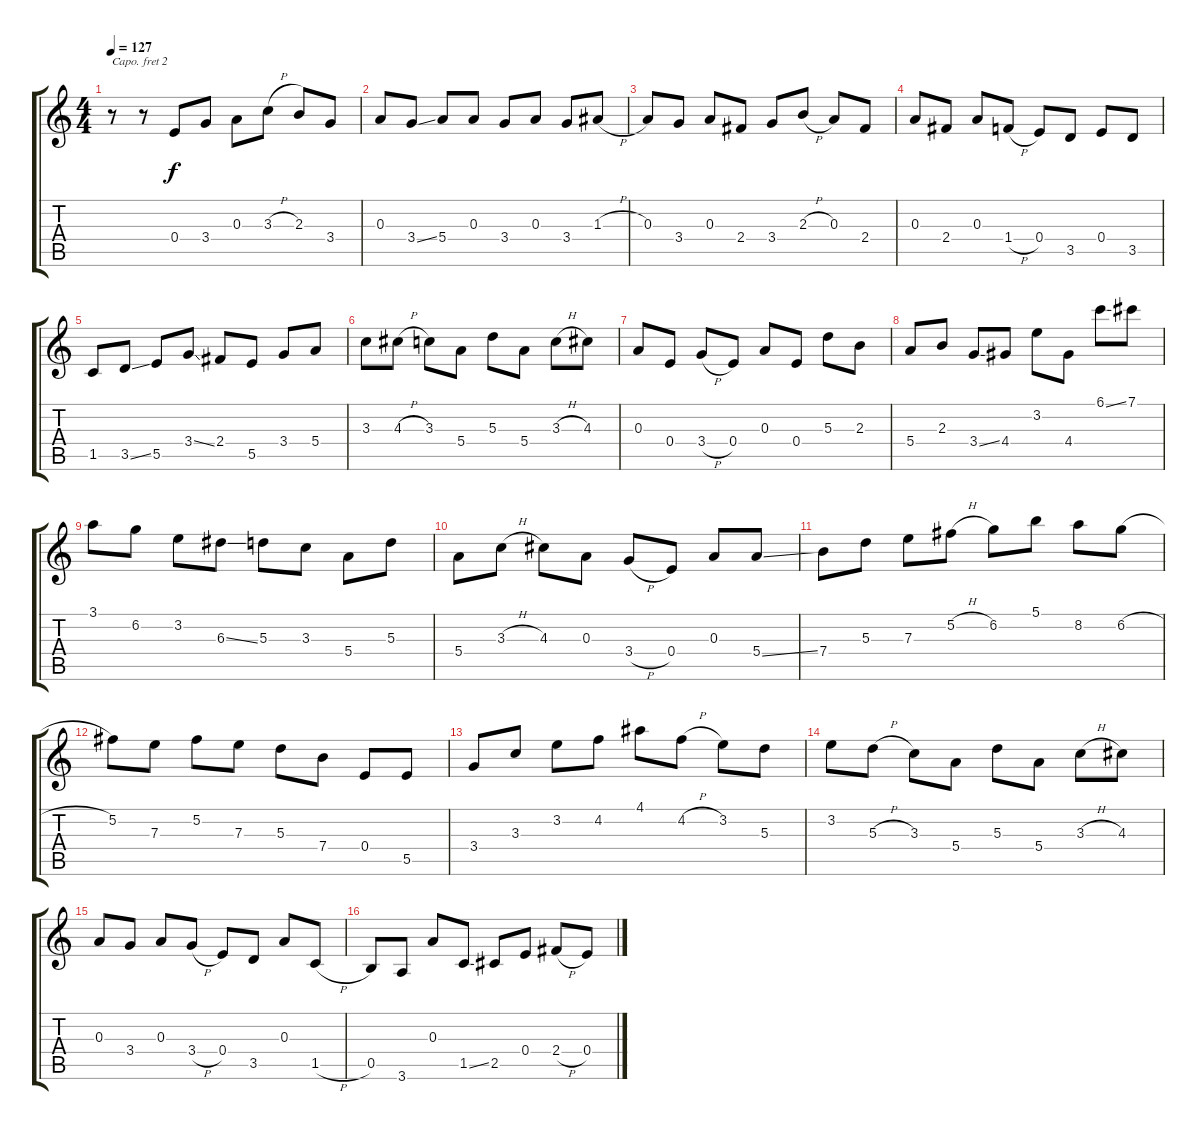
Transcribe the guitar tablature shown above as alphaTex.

\track "" {instrument electricguitarjazz}
\staff {score tabs}
\capo 2
\tuning (E4 B3 G3 D3 A2 E2) {hide}
\ts (4 4)
\tempo 127
\clef g2
\ks c
r.8{dy f instrument electricguitarjazz} r.8 0.4.8 3.4.8 0.3.8 3.3{h}.8 2.3.8 3.4.8 |
0.3.8 3.4{ss}.8 5.4.8 0.3.8 3.4.8 0.3.8 3.4.8 1.3{h}.8 |
0.3.8 3.4.8 0.3.8 2.4.8 3.4.8 2.3{h}.8 0.3.8 2.4.8 |
0.3.8 2.4.8 0.3.8 1.4{h}.8 0.4.8 3.5.8 0.4.8 3.5.8 |
1.5.8 3.5{ss}.8 5.5.8 3.4{ss}.8 2.4.8 5.5.8 3.4.8 5.4.8 |
3.3.8 4.3{h}.8 3.3.8 5.4.8 5.3.8 5.4.8 3.3{h}.8 4.3.8 |
0.3.8 0.4.8 3.4{h}.8 0.4.8 0.3.8 0.4.8 5.3.8 2.3.8 |
5.4.8 2.3.8 3.4{ss}.8 4.4.8 3.2.8 4.4.8 6.1{ss}.8 7.1.8 |
3.1.8 6.2.8 3.2.8 6.3{ss}.8 5.3.8 3.3.8 5.4.8 5.3.8 |
5.4.8 3.3{h}.8 4.3.8 0.3.8 3.4{h}.8 0.4.8 0.3.8 5.4{ss}.8 |
7.4.8 5.3.8 7.3.8 5.2{h}.8 6.2.8 5.1.8 8.2.8 6.2{h}.8 |
5.2.8 7.3.8 5.2.8 7.3.8 5.3.8 7.4.8 0.4.8 5.5.8 |
3.4.8 3.3.8 3.2.8 4.2.8 4.1.8 4.2{h}.8 3.2.8 5.3.8 |
3.2.8 5.3{h}.8 3.3.8 5.4.8 5.3.8 5.4.8 3.3{h}.8 4.3.8 |
0.3.8 3.4.8 0.3.8 3.4{h}.8 0.4.8 3.5.8 0.3.8 1.5{h}.8 |
0.5.8 3.6.8 0.3.8 1.5{ss}.8 2.5.8 0.4.8 2.4{h}.8 0.4.8
